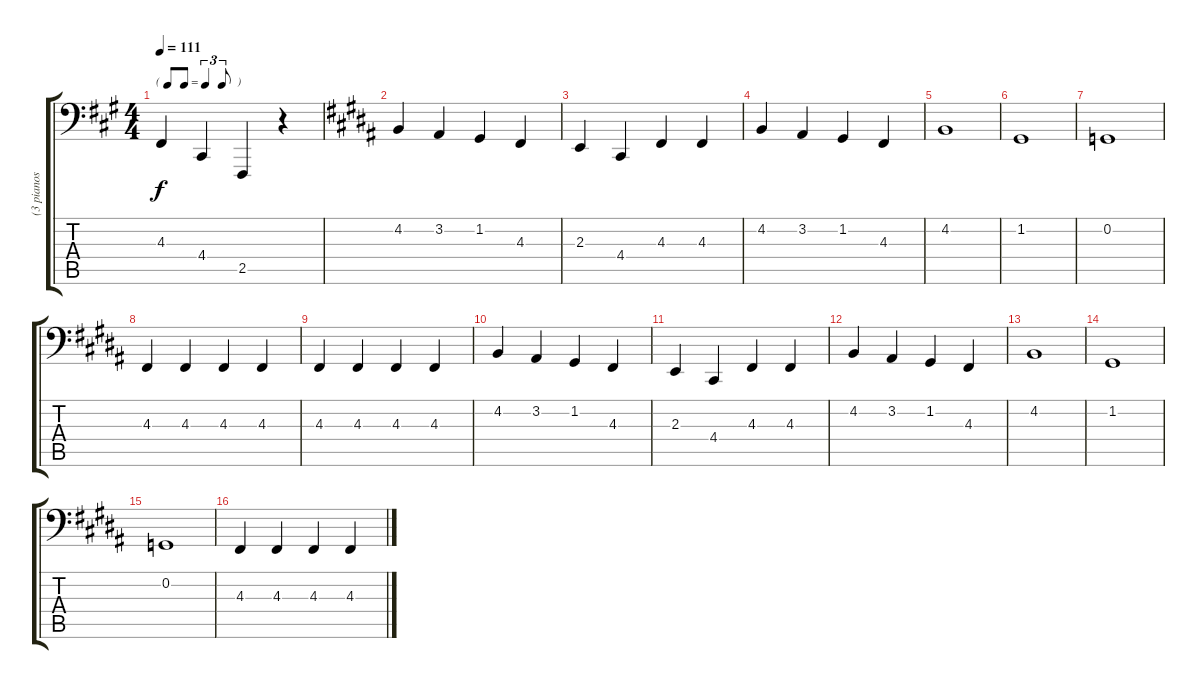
\track ("(3 pianos and a harmonium were used)" "(3 pianos ") {instrument brightacousticpiano}
\staff {score tabs}
\tuning (C3 G2 D2 A1 E1 B0) {hide}
\ts (4 4)
\tf triplet8th
\tempo 111
\clef f4
\ks a
4.3.4{dy f} 4.4.4 2.5.4 r.4 |
\ks b
4.2.4 3.2.4 1.2.4 4.3.4 |
2.3.4 4.4.4 4.3.4 4.3.4 |
4.2.4 3.2.4 1.2.4 4.3.4 |
4.2.1 |
1.2.1 |
0.2.1 |
4.3.4 4.3.4 4.3.4 4.3.4 |
4.3.4 4.3.4 4.3.4 4.3.4 |
4.2.4 3.2.4 1.2.4 4.3.4 |
2.3.4 4.4.4 4.3.4 4.3.4 |
4.2.4 3.2.4 1.2.4 4.3.4 |
4.2.1 |
1.2.1 |
0.2.1 |
4.3.4 4.3.4 4.3.4 4.3.4
